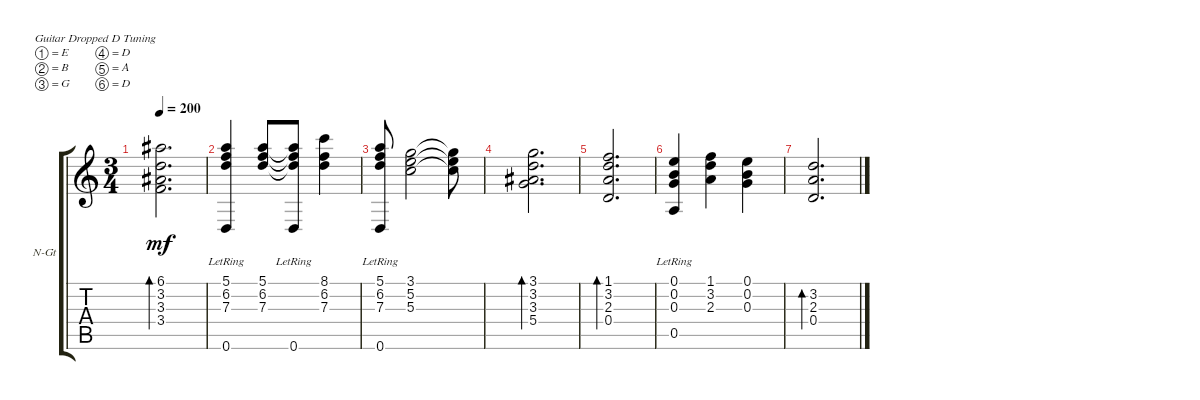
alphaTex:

\defaultSystemsLayout 4
\bracketExtendMode groupsimilarinstruments
\firstSystemTrackNameOrientation horizontal
\otherSystemsTrackNameOrientation horizontal
\track ("Nylon Guitar" "N-Gt") {instrument acousticguitarnylon}
\staff {score tabs}
\tuning (E4 B3 G3 D3 A2 D2)
\ts (3 4)
\tempo 200
\clef g2
\ks c
(6.1 3.2 3.3 3.4).2{d bd 203 dy mf} |
(5.1 6.2 7.3 0.6{lr}).4 (5.1 6.2 7.3).8 (0.6{lr} 7.3{t} 6.2{t} 5.1{t}).8 (8.1 6.2 7.3).4 |
(5.1 6.2 7.3 0.6{lr}).8 (3.1 5.2 5.3).2 (3.1{t} 5.2{t} 5.3{t}).8 |
(3.1 3.2 3.3 5.4).2{d bd 101} |
(1.1 3.2 2.3 0.4).2{d bd 200} |
(0.1 0.2 0.3 0.5{lr}).4 (1.1 3.2 2.3).4 (0.1 0.2 0.3).4 |
(0.4 3.2 2.3).2{d bd 101}
